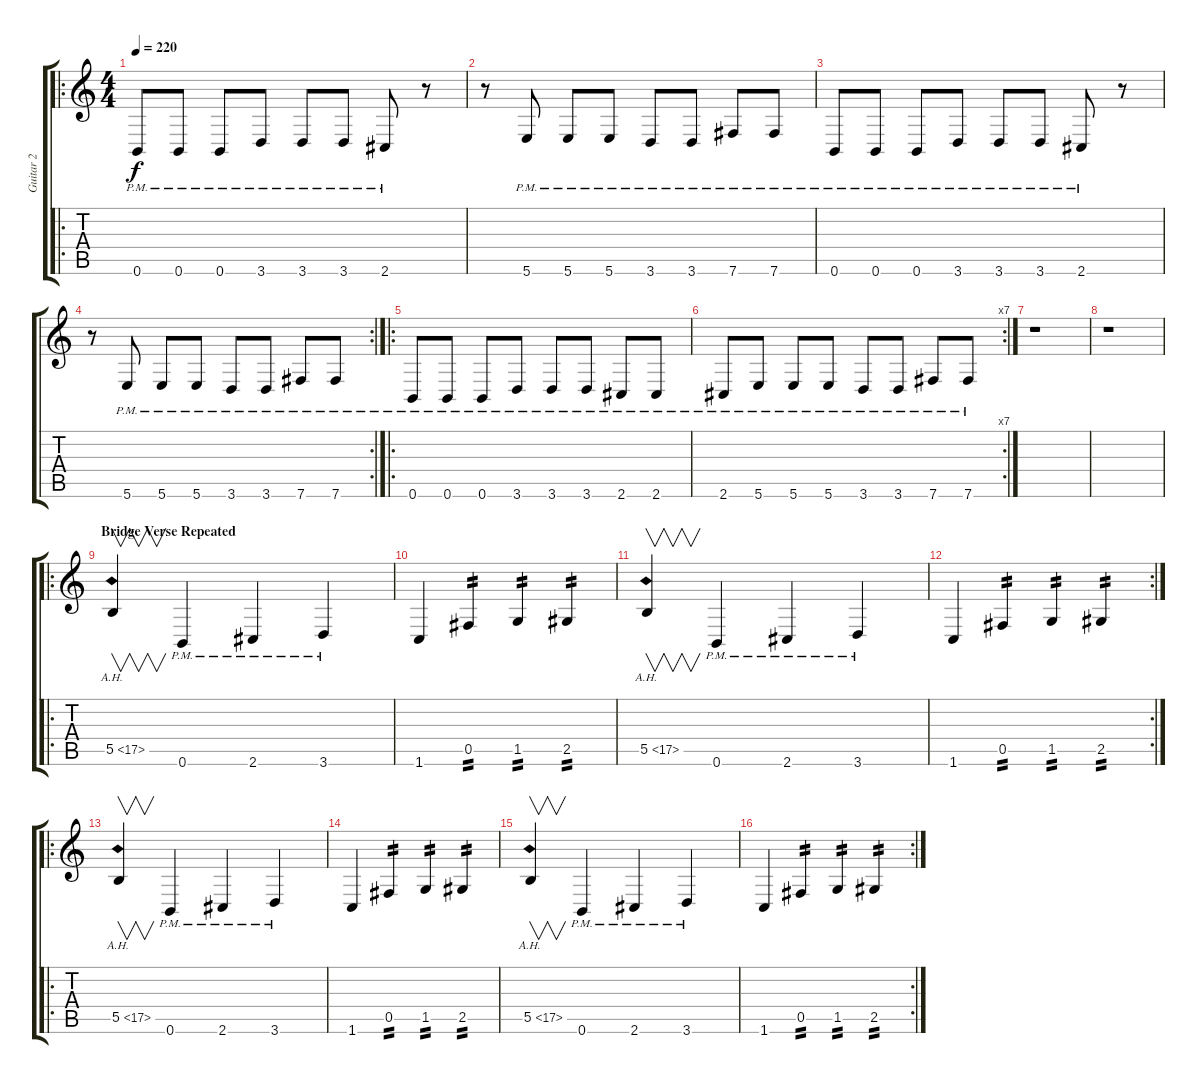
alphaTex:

\track ("Guitar 2" "Guitar 2") {instrument distortionguitar}
\staff {score tabs}
\tuning (Db4 Ab3 E3 B2 Gb2 B1) {hide}
\ro
\ts (4 4)
\tempo 220
\clef g2
\ks c
0.6{pm}.8{dy f} 0.6{pm}.8 0.6{pm}.8 3.6{pm}.8 3.6{pm}.8 3.6{pm}.8 2.6{pm}.8 r.8 |
r.8 5.6{pm}.8 5.6{pm}.8 5.6{pm}.8 3.6{pm}.8 3.6{pm}.8 7.6{pm}.8 7.6{pm}.8 |
0.6{pm}.8 0.6{pm}.8 0.6{pm}.8 3.6{pm}.8 3.6{pm}.8 3.6{pm}.8 2.6{pm}.8 r.8 |
\rc 2
r.8 5.6{pm}.8 5.6{pm}.8 5.6{pm}.8 3.6{pm}.8 3.6{pm}.8 7.6{pm}.8 7.6{pm}.8 |
\ro
0.6{pm}.8 0.6{pm}.8 0.6{pm}.8 3.6{pm}.8 3.6{pm}.8 3.6{pm}.8 2.6{pm}.8 2.6{pm}.8 |
\rc 7
2.6{pm}.8 5.6{pm}.8 5.6{pm}.8 5.6{pm}.8 3.6{pm}.8 3.6{pm}.8 7.6{pm}.8 7.6{pm}.8 |
r.1 |
r.1 |
\ro
\section ("" "Bridge Verse Repeated")
5.5{ah 12}.4{v} 0.6{pm}.4 2.6{pm}.4 3.6{pm}.4 |
1.6.4 0.5.4{tp 2} 1.5.4{tp 2} 2.5.4{tp 2} |
5.5{ah 12}.4{v} 0.6{pm}.4 2.6{pm}.4 3.6{pm}.4 |
\rc 2
1.6.4 0.5.4{tp 2} 1.5.4{tp 2} 2.5.4{tp 2} |
\ro
5.5{ah 12}.4{v} 0.6{pm}.4 2.6{pm}.4 3.6{pm}.4 |
1.6.4 0.5.4{tp 2} 1.5.4{tp 2} 2.5.4{tp 2} |
5.5{ah 12}.4{v} 0.6{pm}.4 2.6{pm}.4 3.6{pm}.4 |
\rc 2
1.6.4 0.5.4{tp 2} 1.5.4{tp 2} 2.5.4{tp 2}
